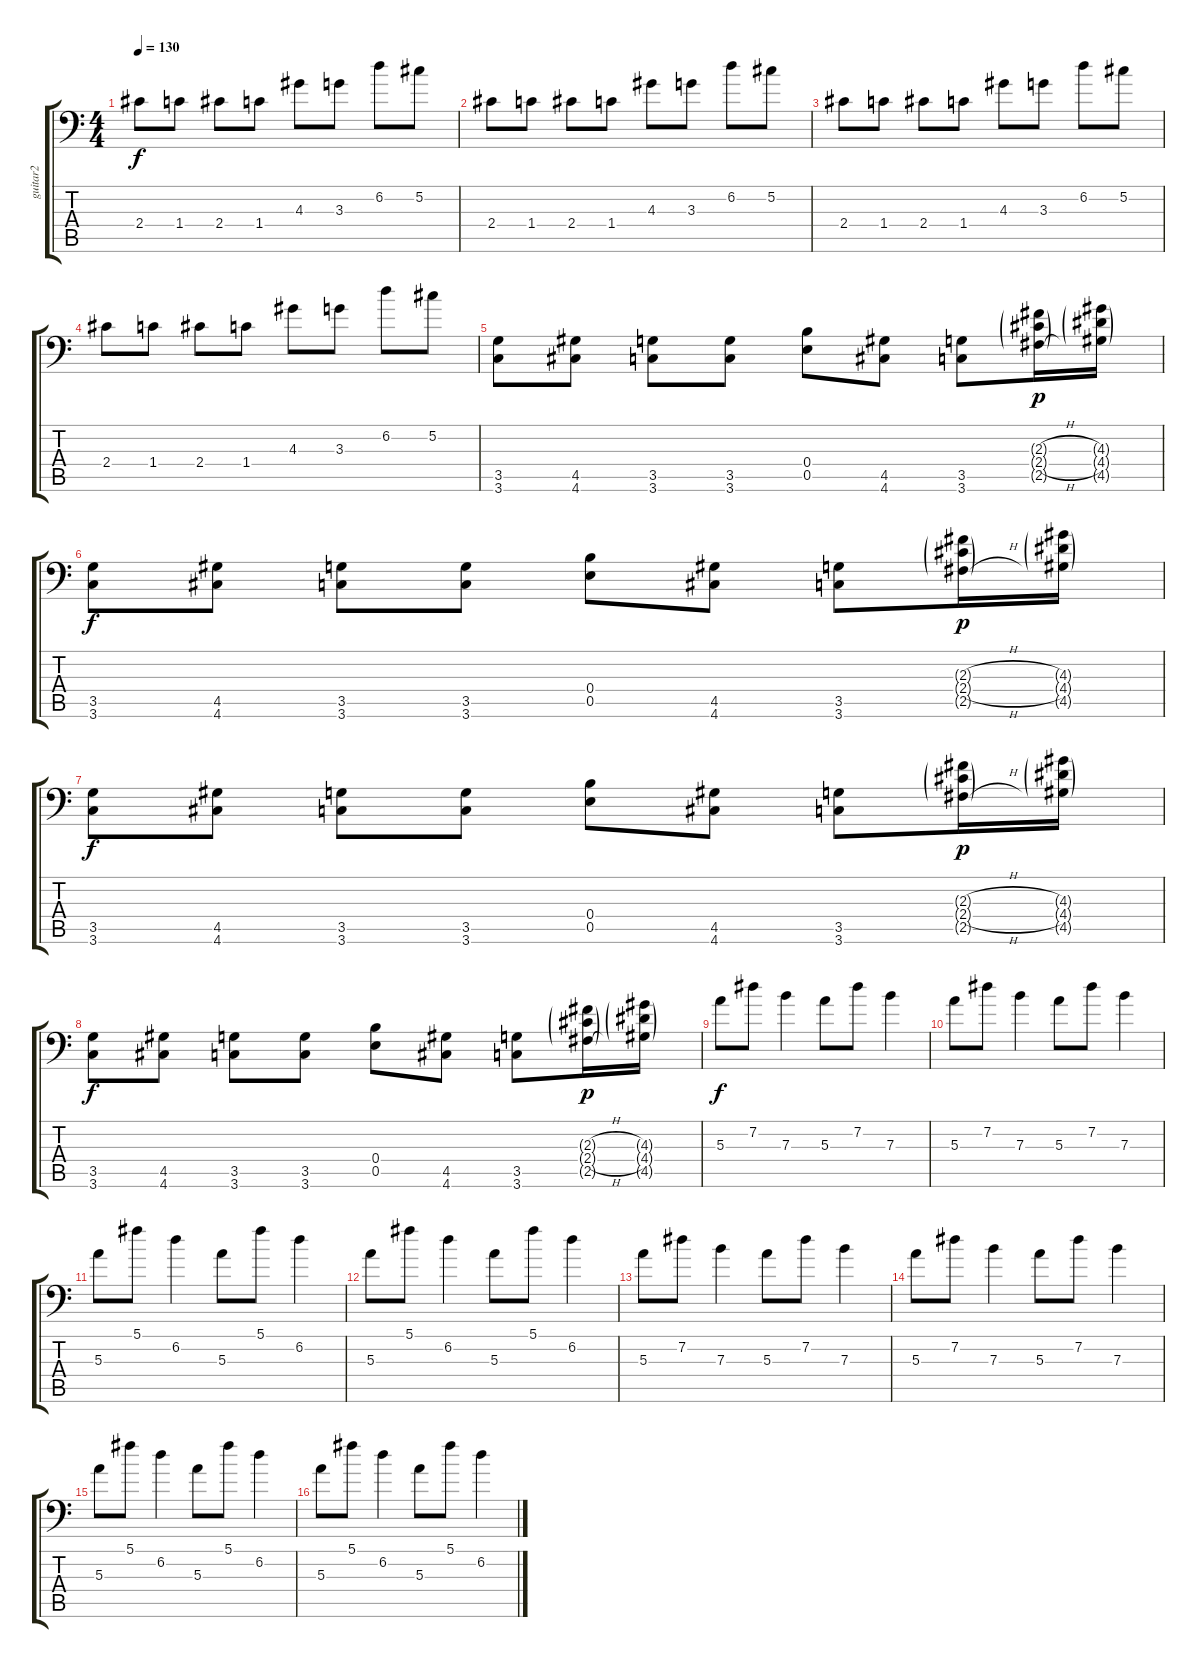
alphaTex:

\track ("guitar2" "guitar2") {instrument distortionguitar}
\staff {score tabs}
\tuning (Db4 Ab3 E3 B2 E2 A1) {hide}
\ts (4 4)
\tempo 130
\clef f4
\ks c
2.4.8{dy f} 1.4.8 2.4.8 1.4.8 4.3.8 3.3.8 6.2.8 5.2.8 |
2.4.8 1.4.8 2.4.8 1.4.8 4.3.8 3.3.8 6.2.8 5.2.8 |
2.4.8 1.4.8 2.4.8 1.4.8 4.3.8 3.3.8 6.2.8 5.2.8 |
2.4.8 1.4.8 2.4.8 1.4.8 4.3.8 3.3.8 6.2.8 5.2.8 |
(3.5 3.6).8 (4.5 4.6).8 (3.5 3.6).8 (3.5 3.6).8 (0.4 0.5).8 (4.5 4.6).8 (3.5 3.6).8 (2.3{h g} 2.4{h g} 2.5{h g}).16{dy p} (4.3{g} 4.4{g} 4.5{g}).16 |
(3.5 3.6).8{dy f} (4.5 4.6).8 (3.5 3.6).8 (3.5 3.6).8 (0.4 0.5).8 (4.5 4.6).8 (3.5 3.6).8 (2.3{h g} 2.4{h g} 2.5{h g}).16{dy p} (4.3{g} 4.4{g} 4.5{g}).16 |
(3.5 3.6).8{dy f} (4.5 4.6).8 (3.5 3.6).8 (3.5 3.6).8 (0.4 0.5).8 (4.5 4.6).8 (3.5 3.6).8 (2.3{h g} 2.4{h g} 2.5{h g}).16{dy p} (4.3{g} 4.4{g} 4.5{g}).16 |
(3.5 3.6).8{dy f} (4.5 4.6).8 (3.5 3.6).8 (3.5 3.6).8 (0.4 0.5).8 (4.5 4.6).8 (3.5 3.6).8 (2.3{h g} 2.4{h g} 2.5{h g}).16{dy p} (4.3{g} 4.4{g} 4.5{g}).16 |
5.3.8{dy f} 7.2.8 7.3.4 5.3.8 7.2.8 7.3.4 |
5.3.8 7.2.8 7.3.4 5.3.8 7.2.8 7.3.4 |
5.3.8 5.1.8 6.2.4 5.3.8 5.1.8 6.2.4 |
5.3.8 5.1.8 6.2.4 5.3.8 5.1.8 6.2.4 |
5.3.8 7.2.8 7.3.4 5.3.8 7.2.8 7.3.4 |
5.3.8 7.2.8 7.3.4 5.3.8 7.2.8 7.3.4 |
5.3.8 5.1.8 6.2.4 5.3.8 5.1.8 6.2.4 |
5.3.8 5.1.8 6.2.4 5.3.8 5.1.8 6.2.4
